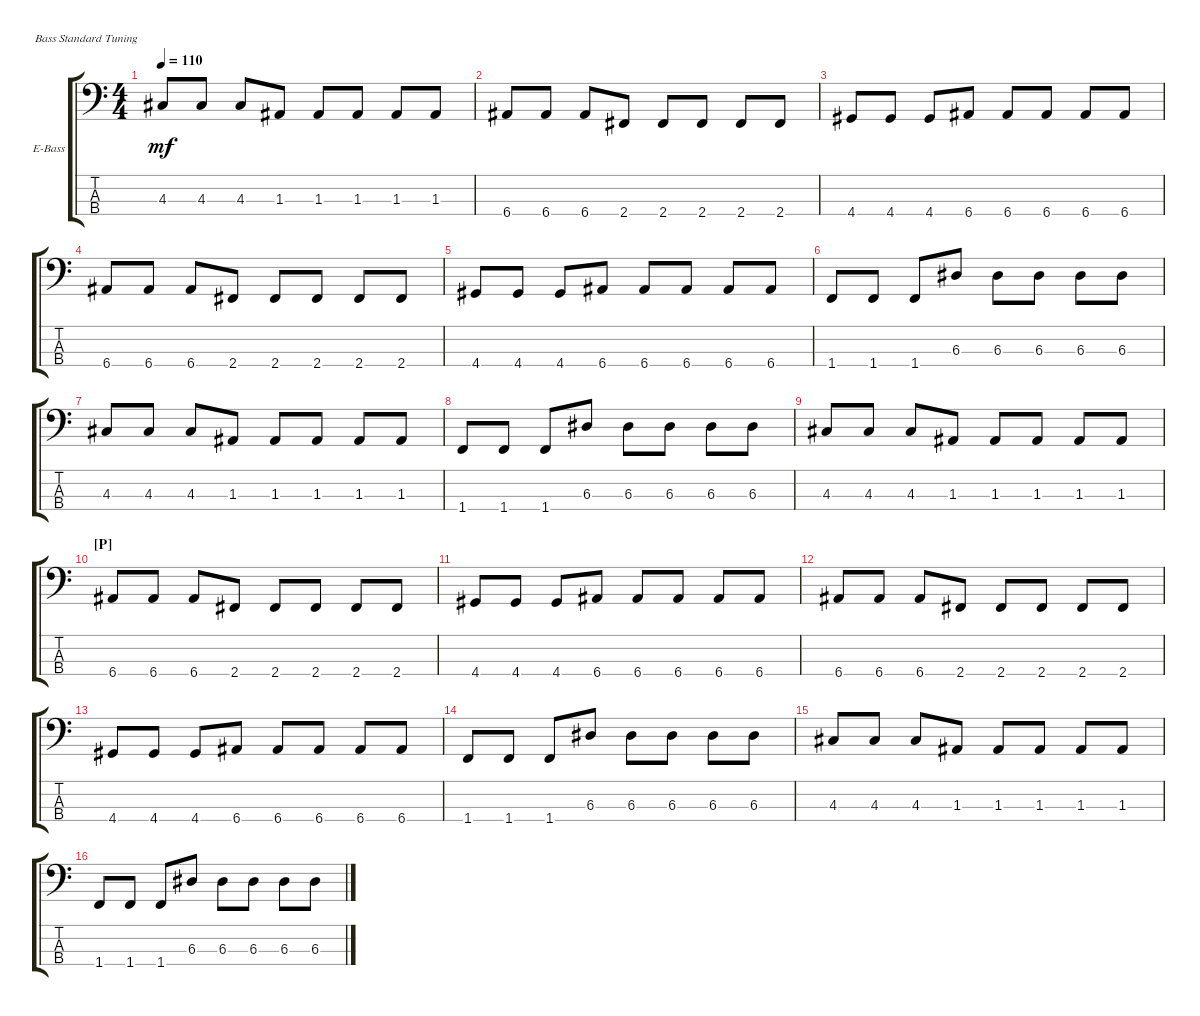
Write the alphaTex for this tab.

\defaultSystemsLayout 4
\bracketExtendMode groupsimilarinstruments
\firstSystemTrackNameOrientation horizontal
\otherSystemsTrackNameOrientation horizontal
\track ("Electric Bass" "E-Bass") {instrument electricbassfinger}
\staff {score tabs}
\tuning (G2 D2 A1 E1)
\ts (4 4)
\tempo 110
\clef f4
\ks c
4.3.8{dy mf} 4.3.8 4.3.8 1.3.8 1.3.8 1.3.8 1.3.8 1.3.8 |
6.4.8 6.4.8 6.4.8 2.4.8 2.4.8 2.4.8 2.4.8 2.4.8 |
4.4.8 4.4.8 4.4.8 6.4.8 6.4.8 6.4.8 6.4.8 6.4.8 |
6.4.8 6.4.8 6.4.8 2.4.8 2.4.8 2.4.8 2.4.8 2.4.8 |
4.4.8 4.4.8 4.4.8 6.4.8 6.4.8 6.4.8 6.4.8 6.4.8 |
1.4.8 1.4.8 1.4.8 6.3.8 6.3.8 6.3.8 6.3.8 6.3.8 |
4.3.8 4.3.8 4.3.8 1.3.8 1.3.8 1.3.8 1.3.8 1.3.8 |
1.4.8 1.4.8 1.4.8 6.3.8 6.3.8 6.3.8 6.3.8 6.3.8 |
4.3.8 4.3.8 4.3.8 1.3.8 1.3.8 1.3.8 1.3.8 1.3.8 |
\section ("P" "")
6.4.8 6.4.8 6.4.8 2.4.8 2.4.8 2.4.8 2.4.8 2.4.8 |
4.4.8 4.4.8 4.4.8 6.4.8 6.4.8 6.4.8 6.4.8 6.4.8 |
6.4.8 6.4.8 6.4.8 2.4.8 2.4.8 2.4.8 2.4.8 2.4.8 |
4.4.8 4.4.8 4.4.8 6.4.8 6.4.8 6.4.8 6.4.8 6.4.8 |
1.4.8 1.4.8 1.4.8 6.3.8 6.3.8 6.3.8 6.3.8 6.3.8 |
4.3.8 4.3.8 4.3.8 1.3.8 1.3.8 1.3.8 1.3.8 1.3.8 |
1.4.8 1.4.8 1.4.8 6.3.8 6.3.8 6.3.8 6.3.8 6.3.8
